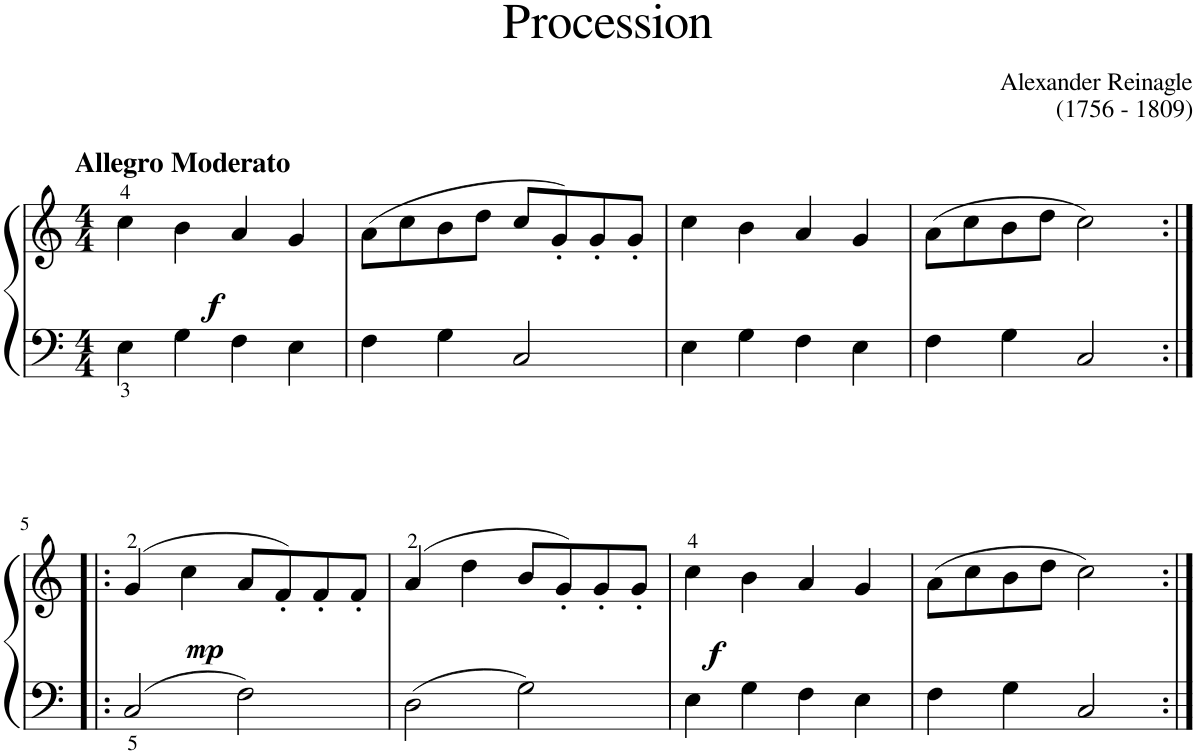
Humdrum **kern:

**kern	**kern	**dynam
*part1	*part1	*part1
*staff2	*staff1	*staff1/2
*I"Piano	*	*
*I'Pno	*	*
*clefF4	*clefG2	*
*k[]	*k[]	*
*M4/4	*M4/4	*
=1	=1	=1
!	!LO:TX:a:B:t=Allegro Moderato	!
!	!	!LO:DY:b
4E\	4cc\	f
4G\	4b\	.
4F\	4a/	.
4E\	4g/	.
=2	=2	=2
4F\	(8a\L	.
.	8cc\	.
4G\	8b\	.
.	8dd\J	.
2C/	8cc/L	.
.	8g'/)	.
.	8g'/	.
.	8g'/J	.
=3	=3	=3
4E\	4cc\	.
4G\	4b\	.
4F\	4a/	.
4E\	4g/	.
=4	=4	=4
4F\	(8a\L	.
.	8cc\	.
4G\	8b\	.
.	8dd\J	.
2C/	2cc\)	.
!!LO:LB:g=z
=5:|!|:	=5:|!|:	=5:|!|:
!	!	!LO:DY:b
2C/	(4g/	mp
.	4cc\	.
2F\	8a/L	.
.	8f'/)	.
.	8f'/	.
.	8f'/J	.
=6	=6	=6
2D\	(4a/	.
.	4dd\	.
2G\	8b/L	.
.	8g'/)	.
.	8g'/	.
.	8g'/J	.
=7	=7	=7
!	!	!LO:DY:b
4E\	4cc\	f
4G\	4b\	.
4F\	4a/	.
4E\	4g/	.
=8	=8	=8
4F\	(8a\L	.
.	8cc\	.
4G\	8b\	.
.	8dd\J	.
2C/	2cc\)	.
=:|!	=:|!	=:|!
*-	*-	*-
